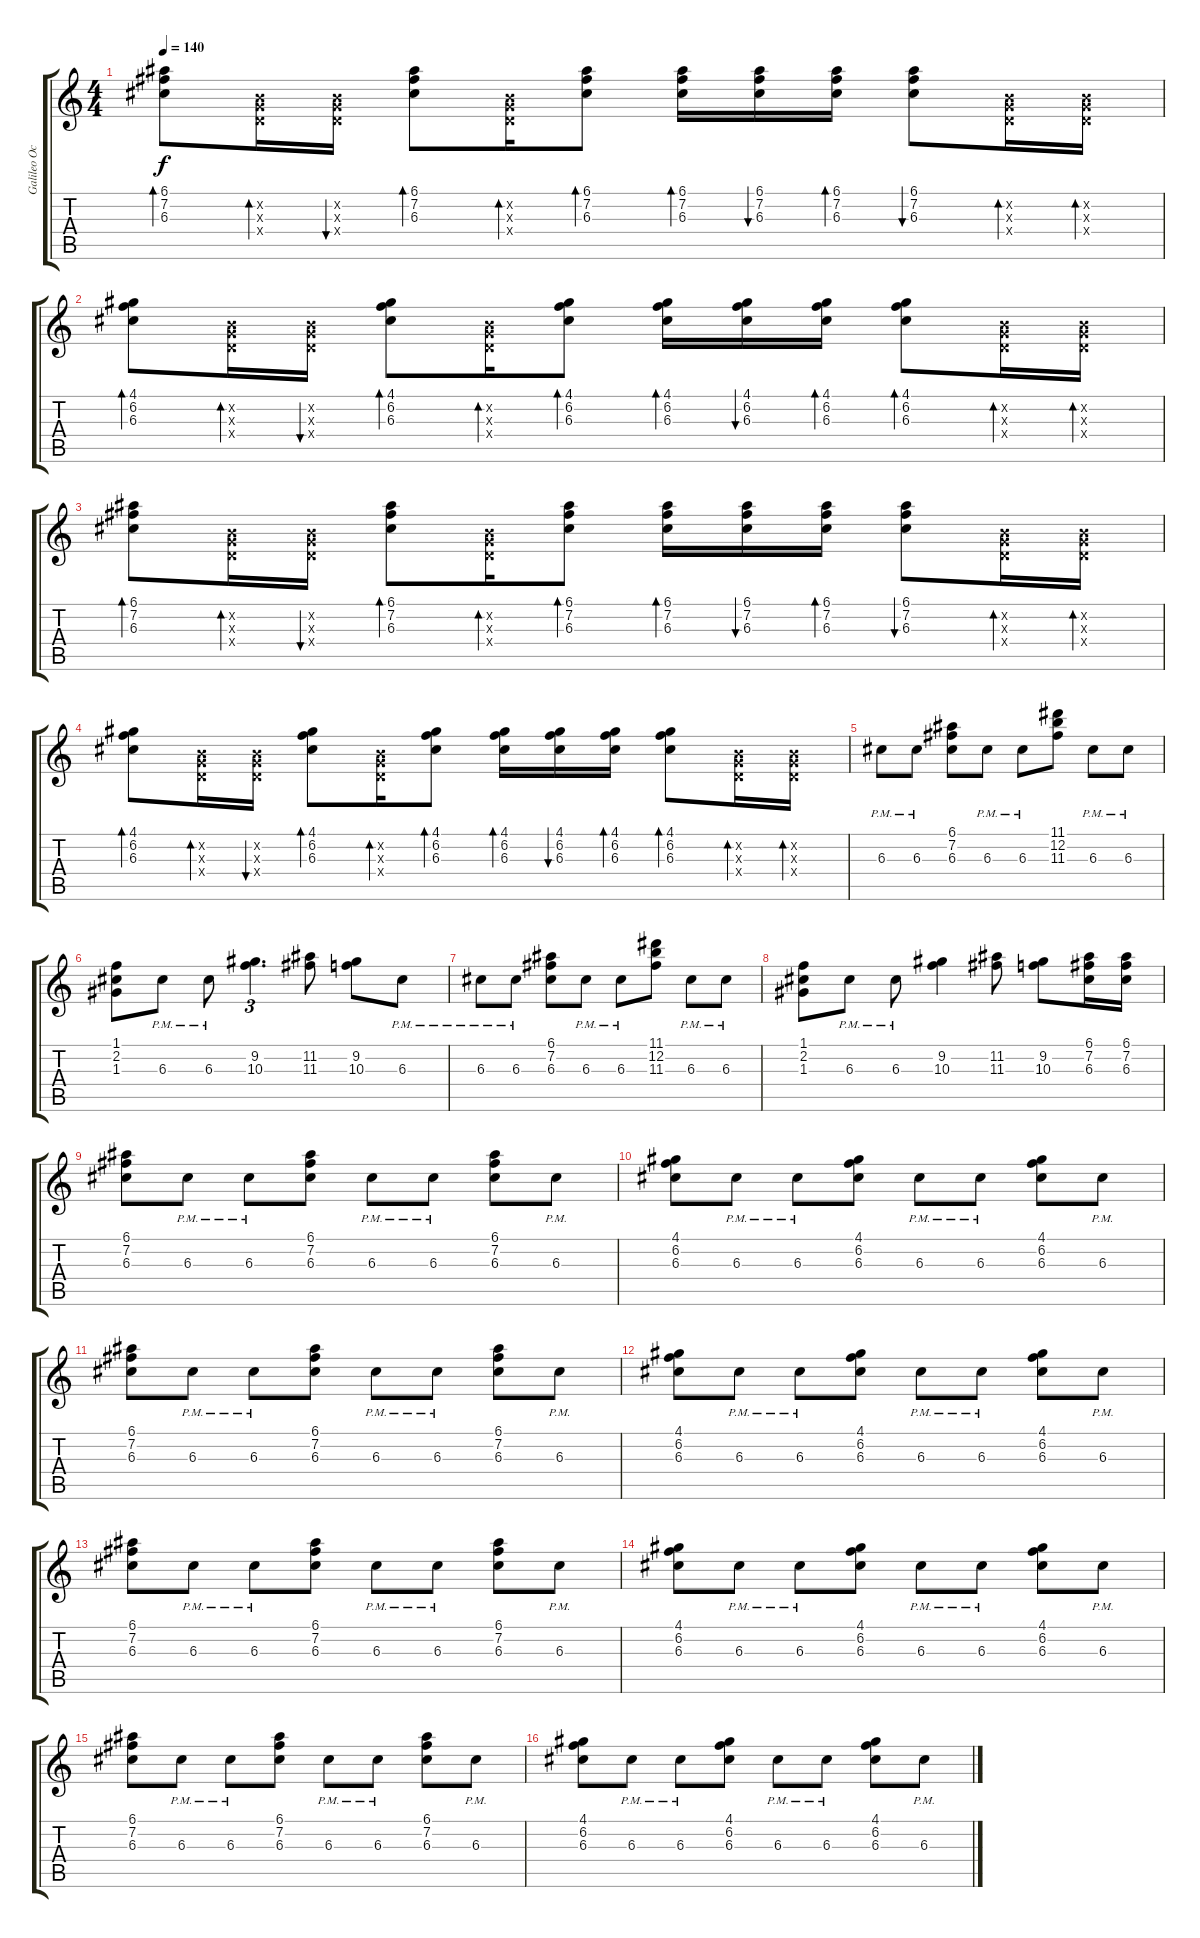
\track ("Galileo Ochoa" "Galileo Oc") {instrument overdrivenguitar}
\staff {score tabs}
\tuning (E4 B3 G3 D3 A2 E2) {hide}
\ts (4 4)
\tempo 140
\clef g2
\ks c
(6.1 7.2 6.3).8{bd 60 dy f} (0.2{x} 0.3{x} 0.4{x}).16{bd 60} (0.2{x} 0.3{x} 0.4{x}).16{bu 60} (6.1 7.2 6.3).8{bd 60} (0.2{x} 0.3{x} 0.4{x}).16{bd 60} (6.1 7.2 6.3).8{bd 60} (6.1 7.2 6.3).16{bd 60} (6.1 7.2 6.3).16{bu 60} (6.1 7.2 6.3).16{bd 60} (6.1 7.2 6.3).8{bu 60} (0.2{x} 0.3{x} 0.4{x}).16{bd 60} (0.2{x} 0.3{x} 0.4{x}).16{bd 60} |
(4.1 6.2 6.3).8{bd 60} (0.2{x} 0.3{x} 0.4{x}).16{bd 60} (0.2{x} 0.3{x} 0.4{x}).16{bu 60} (4.1 6.2 6.3).8{bd 60} (0.2{x} 0.3{x} 0.4{x}).16{bd 60} (4.1 6.2 6.3).8{bd 60} (4.1 6.2 6.3).16{bd 60} (4.1 6.2 6.3).16{bu 60} (4.1 6.2 6.3).16{bd 60} (4.1 6.2 6.3).8{bd 60} (0.2{x} 0.3{x} 0.4{x}).16{bd 60} (0.2{x} 0.3{x} 0.4{x}).16{bd 60} |
(6.1 7.2 6.3).8{bd 60} (0.2{x} 0.3{x} 0.4{x}).16{bd 60} (0.2{x} 0.3{x} 0.4{x}).16{bu 60} (6.1 7.2 6.3).8{bd 60} (0.2{x} 0.3{x} 0.4{x}).16{bd 60} (6.1 7.2 6.3).8{bd 60} (6.1 7.2 6.3).16{bd 60} (6.1 7.2 6.3).16{bu 60} (6.1 7.2 6.3).16{bd 60} (6.1 7.2 6.3).8{bu 60} (0.2{x} 0.3{x} 0.4{x}).16{bd 60} (0.2{x} 0.3{x} 0.4{x}).16{bd 60} |
(4.1 6.2 6.3).8{bd 60} (0.2{x} 0.3{x} 0.4{x}).16{bd 60} (0.2{x} 0.3{x} 0.4{x}).16{bu 60} (4.1 6.2 6.3).8{bd 60} (0.2{x} 0.3{x} 0.4{x}).16{bd 60} (4.1 6.2 6.3).8{bd 60} (4.1 6.2 6.3).16{bd 60} (4.1 6.2 6.3).16{bu 60} (4.1 6.2 6.3).16{bd 60} (4.1 6.2 6.3).8{bd 60} (0.2{x} 0.3{x} 0.4{x}).16{bd 60} (0.2{x} 0.3{x} 0.4{x}).16{bd 60} |
6.3{pm}.8 6.3{pm}.8 (6.1 7.2 6.3).8 6.3{pm}.8 6.3{pm}.8 (11.1 12.2 11.3).8 6.3{pm}.8 6.3{pm}.8 |
(1.1 2.2 1.3).8 6.3{pm}.8 6.3{pm}.8 (9.2 10.3).4{d tu (3 2)} (11.2 11.3).8 (9.2 10.3).8 6.3{pm}.8 |
6.3{pm}.8 6.3{pm}.8 (6.1 7.2 6.3).8 6.3{pm}.8 6.3{pm}.8 (11.1 12.2 11.3).8 6.3{pm}.8 6.3{pm}.8 |
(1.1 2.2 1.3).8 6.3{pm}.8 6.3{pm}.8 (9.2 10.3).4 (11.2 11.3).8 (9.2 10.3).8 (6.1 7.2 6.3).16 (6.1 7.2 6.3).16 |
(6.1 7.2 6.3).8 6.3{pm}.8 6.3{pm}.8 (6.1 7.2 6.3).8 6.3{pm}.8 6.3{pm}.8 (6.1 7.2 6.3).8 6.3{pm}.8 |
(4.1 6.2 6.3).8 6.3{pm}.8 6.3{pm}.8 (4.1 6.2 6.3).8 6.3{pm}.8 6.3{pm}.8 (4.1 6.2 6.3).8 6.3{pm}.8 |
(6.1 7.2 6.3).8 6.3{pm}.8 6.3{pm}.8 (6.1 7.2 6.3).8 6.3{pm}.8 6.3{pm}.8 (6.1 7.2 6.3).8 6.3{pm}.8 |
(4.1 6.2 6.3).8 6.3{pm}.8 6.3{pm}.8 (4.1 6.2 6.3).8 6.3{pm}.8 6.3{pm}.8 (4.1 6.2 6.3).8 6.3{pm}.8 |
(6.1 7.2 6.3).8 6.3{pm}.8 6.3{pm}.8 (6.1 7.2 6.3).8 6.3{pm}.8 6.3{pm}.8 (6.1 7.2 6.3).8 6.3{pm}.8 |
(4.1 6.2 6.3).8 6.3{pm}.8 6.3{pm}.8 (4.1 6.2 6.3).8 6.3{pm}.8 6.3{pm}.8 (4.1 6.2 6.3).8 6.3{pm}.8 |
(6.1 7.2 6.3).8 6.3{pm}.8 6.3{pm}.8 (6.1 7.2 6.3).8 6.3{pm}.8 6.3{pm}.8 (6.1 7.2 6.3).8 6.3{pm}.8 |
(4.1 6.2 6.3).8 6.3{pm}.8 6.3{pm}.8 (4.1 6.2 6.3).8 6.3{pm}.8 6.3{pm}.8 (4.1 6.2 6.3).8 6.3{pm}.8
